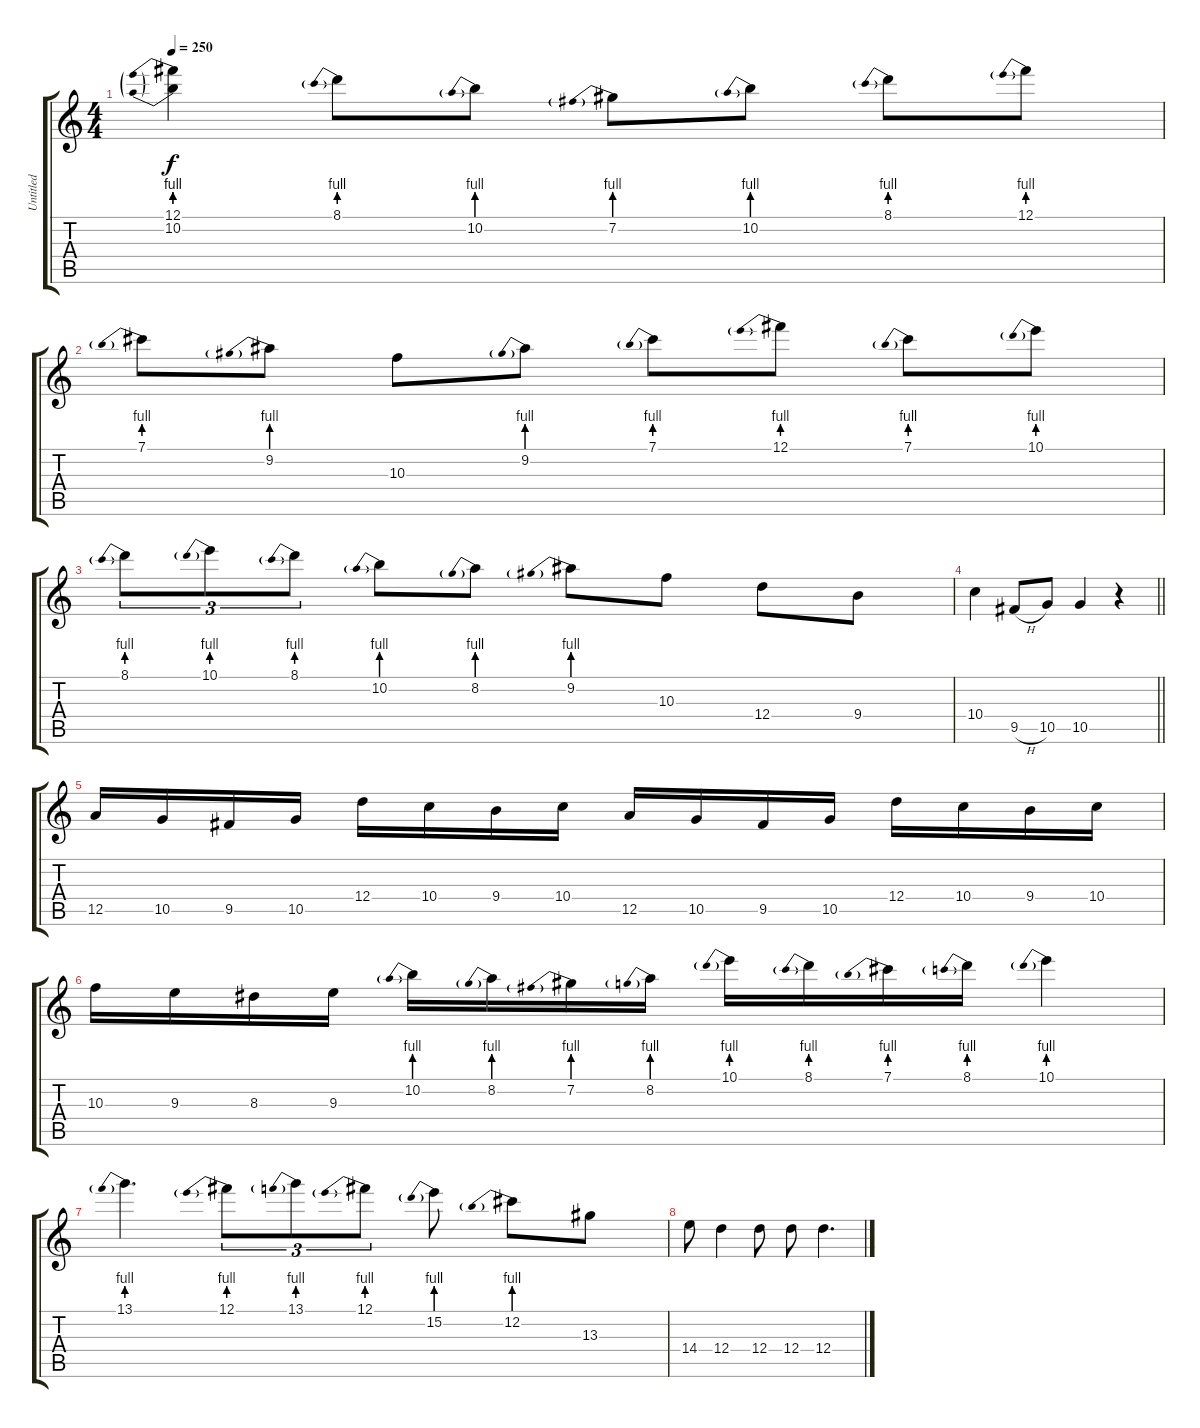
\track ("Untitled" "Untitled") {instrument acousticguitarsteel}
\staff {score tabs}
\tuning (E4 B3 G3 D3 A2 E2) {hide}
\ts (4 4)
\tempo 250
\clef g2
\ks c
(12.1{be (prebend 0 4 60 4)} 10.2{be (prebend 0 4 60 4)}).4{dy f} 8.1{be (prebend 0 4 60 4)}.8 10.2{be (prebend 0 4 60 4)}.8 7.2{be (prebend 0 4 60 4)}.8 10.2{be (prebend 0 4 60 4)}.8 8.1{be (prebend 0 4 60 4)}.8 12.1{be (prebend 0 4 60 4)}.8 |
7.1{be (prebend 0 4 60 4)}.8 9.2{be (prebend 0 4 60 4)}.8 10.3.8 9.2{be (prebend 0 4 60 4)}.8 7.1{be (prebend 0 4 60 4)}.8 12.1{be (prebend 0 4 60 4)}.8 7.1{be (prebend 0 4 60 4)}.8 10.1{be (prebend 0 4 60 4)}.8 |
8.1{be (prebend 0 4 60 4)}.8{tu (3 2)} 10.1{be (prebend 0 4 60 4)}.8{tu (3 2)} 8.1{be (prebend 0 4 60 4)}.8{tu (3 2)} 10.2{be (prebend 0 4 60 4)}.8 8.2{be (prebend 0 4 60 4)}.8 9.2{be (prebend 0 4 60 4)}.8 10.3.8 12.4.8 9.4.8 |
\barLineRight lightlight
10.4.4 9.5{h}.8 10.5.8 10.5.4 r.4 |
12.5.16 10.5.16 9.5.16 10.5.16 12.4.16 10.4.16 9.4.16 10.4.16 12.5.16 10.5.16 9.5.16 10.5.16 12.4.16 10.4.16 9.4.16 10.4.16 |
10.3.16 9.3.16 8.3.16 9.3.16 10.2{be (prebend 0 4 60 4)}.16 8.2{be (prebend 0 4 60 4)}.16 7.2{be (prebend 0 4 60 4)}.16 8.2{be (prebend 0 4 60 4)}.16 10.1{be (prebend 0 4 60 4)}.16 8.1{be (prebend 0 4 60 4)}.16 7.1{be (prebend 0 4 60 4)}.16 8.1{be (prebend 0 4 60 4)}.16 10.1{be (prebend 0 4 60 4)}.4 |
13.1{be (prebend 0 4 60 4)}.4{d} 12.1{be (prebend 0 4 60 4)}.8{tu (3 2)} 13.1{be (prebend 0 4 60 4)}.8{tu (3 2)} 12.1{be (prebend 0 4 60 4)}.8{tu (3 2)} 15.2{be (prebend 0 4 60 4)}.8 12.2{be (prebend 0 4 60 4)}.8 13.3.8 |
14.4.8 12.4.4 12.4.8 12.4.8 12.4.4{d}
